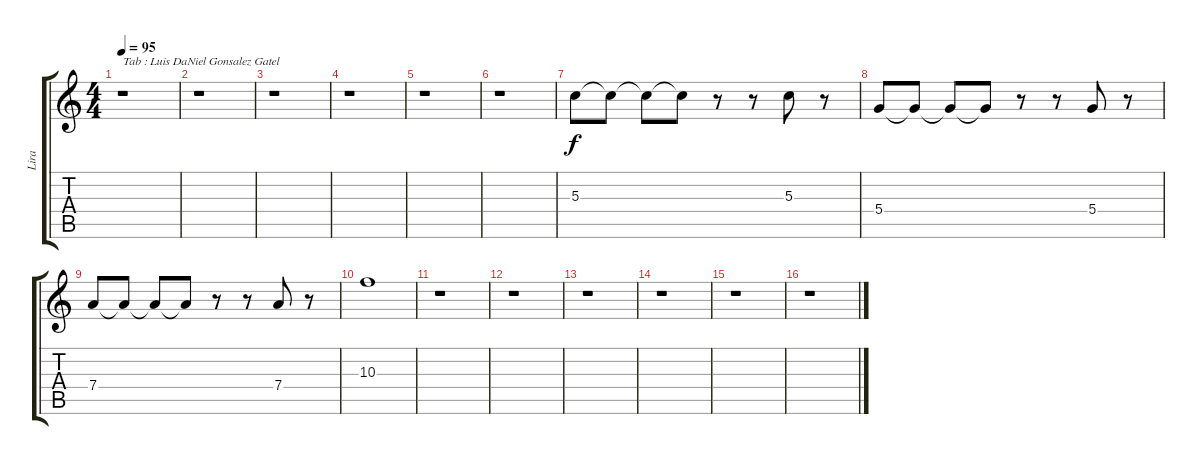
\track ("Lira" "Lira") {instrument electricguitarjazz}
\staff {score tabs}
\tuning (E4 B3 G3 D3 A2 E2) {hide}
\ts (4 4)
\tempo 95
\clef g2
\ks c
r.1{txt "Tab : Luis DaNiel Gonsalez Gatel" dy f instrument electricguitarjazz} |
r.1 |
r.1 |
r.1 |
r.1 |
r.1 |
5.3.8{instrument electricguitarclean} 5.3{t}.8 5.3{t}.8 5.3{t}.8 r.8 r.8 5.3.8 r.8 |
5.4.8 5.4{t}.8 5.4{t}.8 5.4{t}.8 r.8 r.8 5.4.8 r.8 |
7.4.8 7.4{t}.8 7.4{t}.8 7.4{t}.8 r.8 r.8 7.4.8 r.8 |
10.3.1 |
r.1 |
r.1 |
r.1 |
r.1 |
r.1 |
r.1
